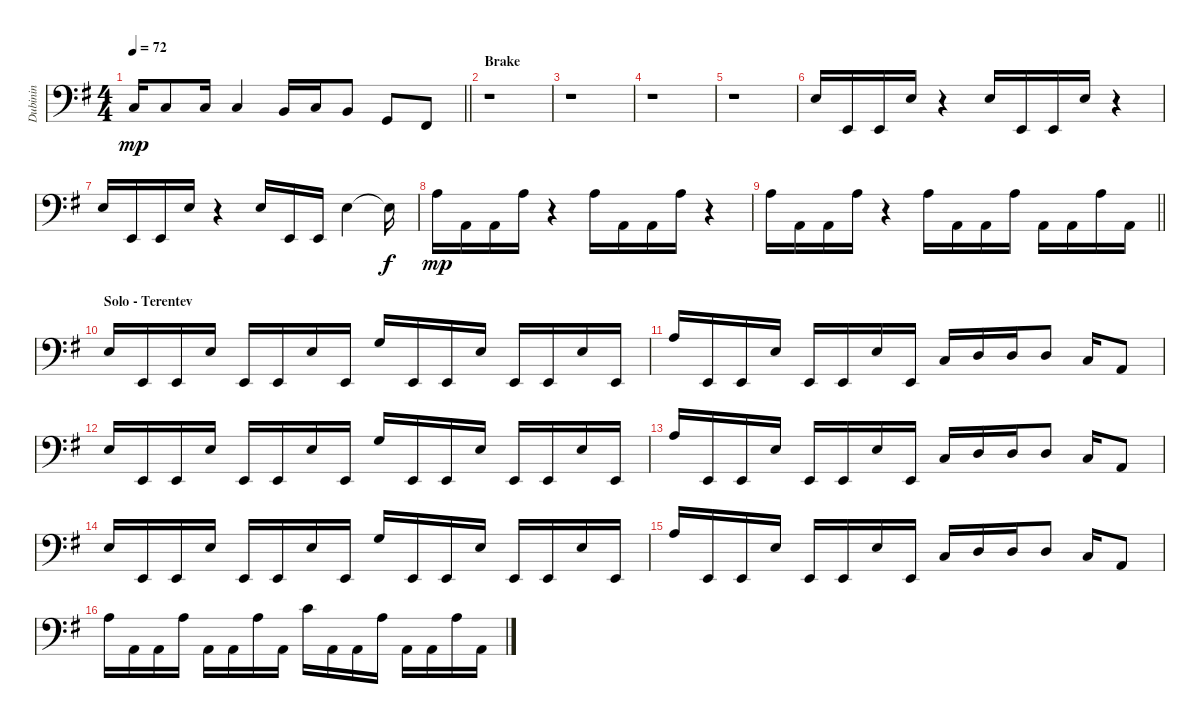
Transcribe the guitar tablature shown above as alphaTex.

\track ("Dubinin" "Dubinin") {instrument electricbasspick}
\staff {score}
\tuning (G2 D2 A1 E1) {hide}
\ts (4 4)
\tempo 72
\clef f4
\barLineRight lightlight
\ks eminor
3.3.16{dy mp} 3.3.8 3.3.16 3.3.4 2.3.16 3.3.16 2.3.8 3.4.8 2.4.8 |
\section ("" "Brake")
r.1 |
r.1 |
r.1 |
r.1 |
7.3.16 0.4.16 0.4.16 7.3.16 r.4 7.3.16 0.4.16 0.4.16 7.3.16 r.4 |
2.2.16 0.4.16 0.4.16 2.2.16 r.4 2.2.16 0.4.16 0.4.16 2.2.4 2.2{t}.16{dy f} |
2.1.16{dy mp} 0.3.16 0.3.16 2.1.16 r.4 2.1.16 0.3.16 0.3.16 2.1.16 r.4 |
\barLineRight lightlight
2.1.16 0.3.16 0.3.16 2.1.16 r.4 2.1.16 0.3.16 0.3.16 2.1.16 0.3.16 0.3.16 2.1.16 0.3.16 |
\section ("" "Solo - Terentev")
2.2.16 0.4.16 0.4.16 2.2.16 0.4.16 0.4.16 2.2.16 0.4.16 0.1.16 0.4.16 0.4.16 2.2.16 0.4.16 0.4.16 2.2.16 0.4.16 |
2.1.16 0.4.16 0.4.16 2.2.16 0.4.16 0.4.16 2.2.16 0.4.16 3.3.16 0.2.16 0.2.16 0.2.8 3.3.16 0.3.8 |
2.2.16 0.4.16 0.4.16 2.2.16 0.4.16 0.4.16 2.2.16 0.4.16 0.1.16 0.4.16 0.4.16 2.2.16 0.4.16 0.4.16 2.2.16 0.4.16 |
2.1.16 0.4.16 0.4.16 2.2.16 0.4.16 0.4.16 2.2.16 0.4.16 3.3.16 0.2.16 0.2.16 0.2.8 3.3.16 0.3.8 |
2.2.16 0.4.16 0.4.16 2.2.16 0.4.16 0.4.16 2.2.16 0.4.16 0.1.16 0.4.16 0.4.16 2.2.16 0.4.16 0.4.16 2.2.16 0.4.16 |
2.1.16 0.4.16 0.4.16 2.2.16 0.4.16 0.4.16 2.2.16 0.4.16 3.3.16 0.2.16 0.2.16 0.2.8 3.3.16 0.3.8 |
2.1.16 0.3.16 0.3.16 2.1.16 0.3.16 0.3.16 2.1.16 0.3.16 5.1.16 0.3.16 0.3.16 2.1.16 0.3.16 0.3.16 2.1.16 0.3.16
